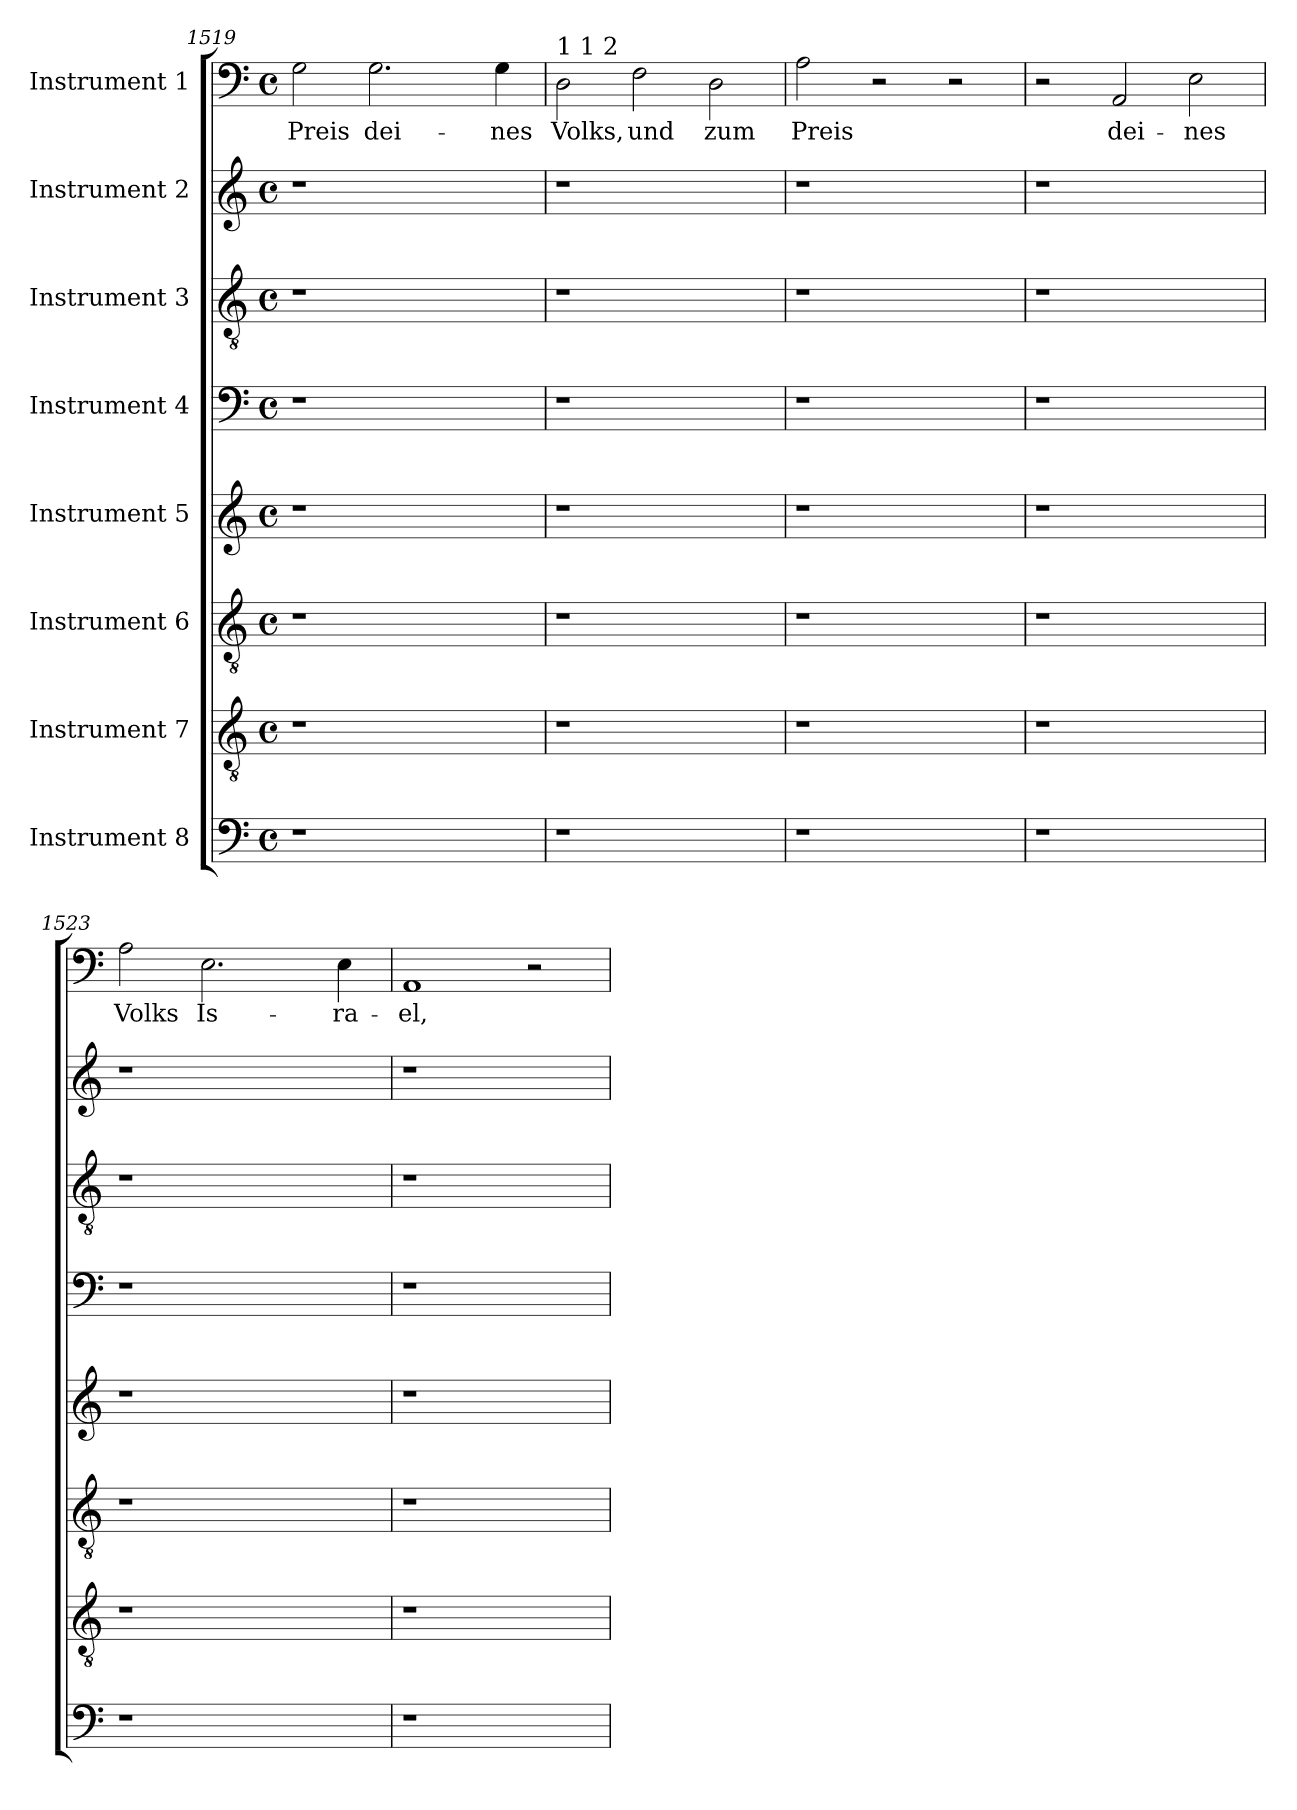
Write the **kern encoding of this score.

**kern	**kern	**kern	**kern	**kern	**kern	**kern	**kern	**text
*part8	*part7	*part6	*part5	*part4	*part3	*part2	*part1	*part1
*staff8	*staff7	*staff6	*staff5	*staff4	*staff3	*staff2	*staff1	*staff1
*I"Instrument 8	*I"Instrument 7	*I"Instrument 6	*I"Instrument 5	*I"Instrument 4	*I"Instrument 3	*I"Instrument 2	*I"Instrument 1	*
*clefF4	*clefGv2	*clefGv2	*clefG2	*clefF4	*clefGv2	*clefG2	*clefF4	*
*M4/4	*M4/4	*M4/4	*M4/4	*M4/4	*M4/4	*M4/4	*M4/4	*
*met(c)	*met(c)	*met(c)	*met(c)	*met(c)	*met(c)	*met(c)	*met(c)	*
=1519	=1519	=1519	=1519	=1519	=1519	=1519	=1519	=1519
!	!	!	!	!	!	!	!	!LO:LY:b:cj
1r	1r	1r	1r	1r	1r	1r	2G\	Preis
!	!	!	!	!	!	!	!	!LO:LY:b:cj
.	.	.	.	.	.	.	2.G\	dei-
2ryy	2ryy	2ryy	2ryy	2ryy	2ryy	2ryy	.	.
!	!	!	!	!	!	!	!	!LO:LY:b:cj
.	.	.	.	.	.	.	4G\	-nes
!!LO:LB:g=z
=1520	=1520	=1520	=1520	=1520	=1520	=1520	=1520	=1520
!	!	!	!	!	!	!	!LO:TX:a:t=1 1 2	!
!	!	!	!	!	!	!	!	!LO:LY:b:cj
1r	1r	1r	1r	1r	1r	1r	2D\	Volks,
!	!	!	!	!	!	!	!	!LO:LY:b:cj
.	.	.	.	.	.	.	2F\	und
!	!	!	!	!	!	!	!	!LO:LY:b:cj
2ryy	2ryy	2ryy	2ryy	2ryy	2ryy	2ryy	2D\	zum
=1521	=1521	=1521	=1521	=1521	=1521	=1521	=1521	=1521
!	!	!	!	!	!	!	!	!LO:LY:b:cj
1r	1r	1r	1r	1r	1r	1r	2A\	Preis
.	.	.	.	.	.	.	2r	.
2ryy	2ryy	2ryy	2ryy	2ryy	2ryy	2ryy	2r	.
=1522	=1522	=1522	=1522	=1522	=1522	=1522	=1522	=1522
1r	1r	1r	1r	1r	1r	1r	2r	.
!	!	!	!	!	!	!	!	!LO:LY:b:cj
.	.	.	.	.	.	.	2AA/	dei-
!	!	!	!	!	!	!	!	!LO:LY:b:cj
2ryy	2ryy	2ryy	2ryy	2ryy	2ryy	2ryy	2E\	-nes
=1523	=1523	=1523	=1523	=1523	=1523	=1523	=1523	=1523
!	!	!	!	!	!	!	!	!LO:LY:b:cj
1r	1r	1r	1r	1r	1r	1r	2A\	Volks
!	!	!	!	!	!	!	!	!LO:LY:b:cj
.	.	.	.	.	.	.	2.E\	Is-
2ryy	2ryy	2ryy	2ryy	2ryy	2ryy	2ryy	.	.
!	!	!	!	!	!	!	!	!LO:LY:b:cj
.	.	.	.	.	.	.	4E\	-ra-
=1524	=1524	=1524	=1524	=1524	=1524	=1524	=1524	=1524
!	!	!	!	!	!	!	!	!LO:LY:b:cj
1r	1r	1r	1r	1r	1r	1r	1AA	-el,
2ryy	2ryy	2ryy	2ryy	2ryy	2ryy	2ryy	2r	.
=	=	=	=	=	=	=	=	=
*-	*-	*-	*-	*-	*-	*-	*-	*-
